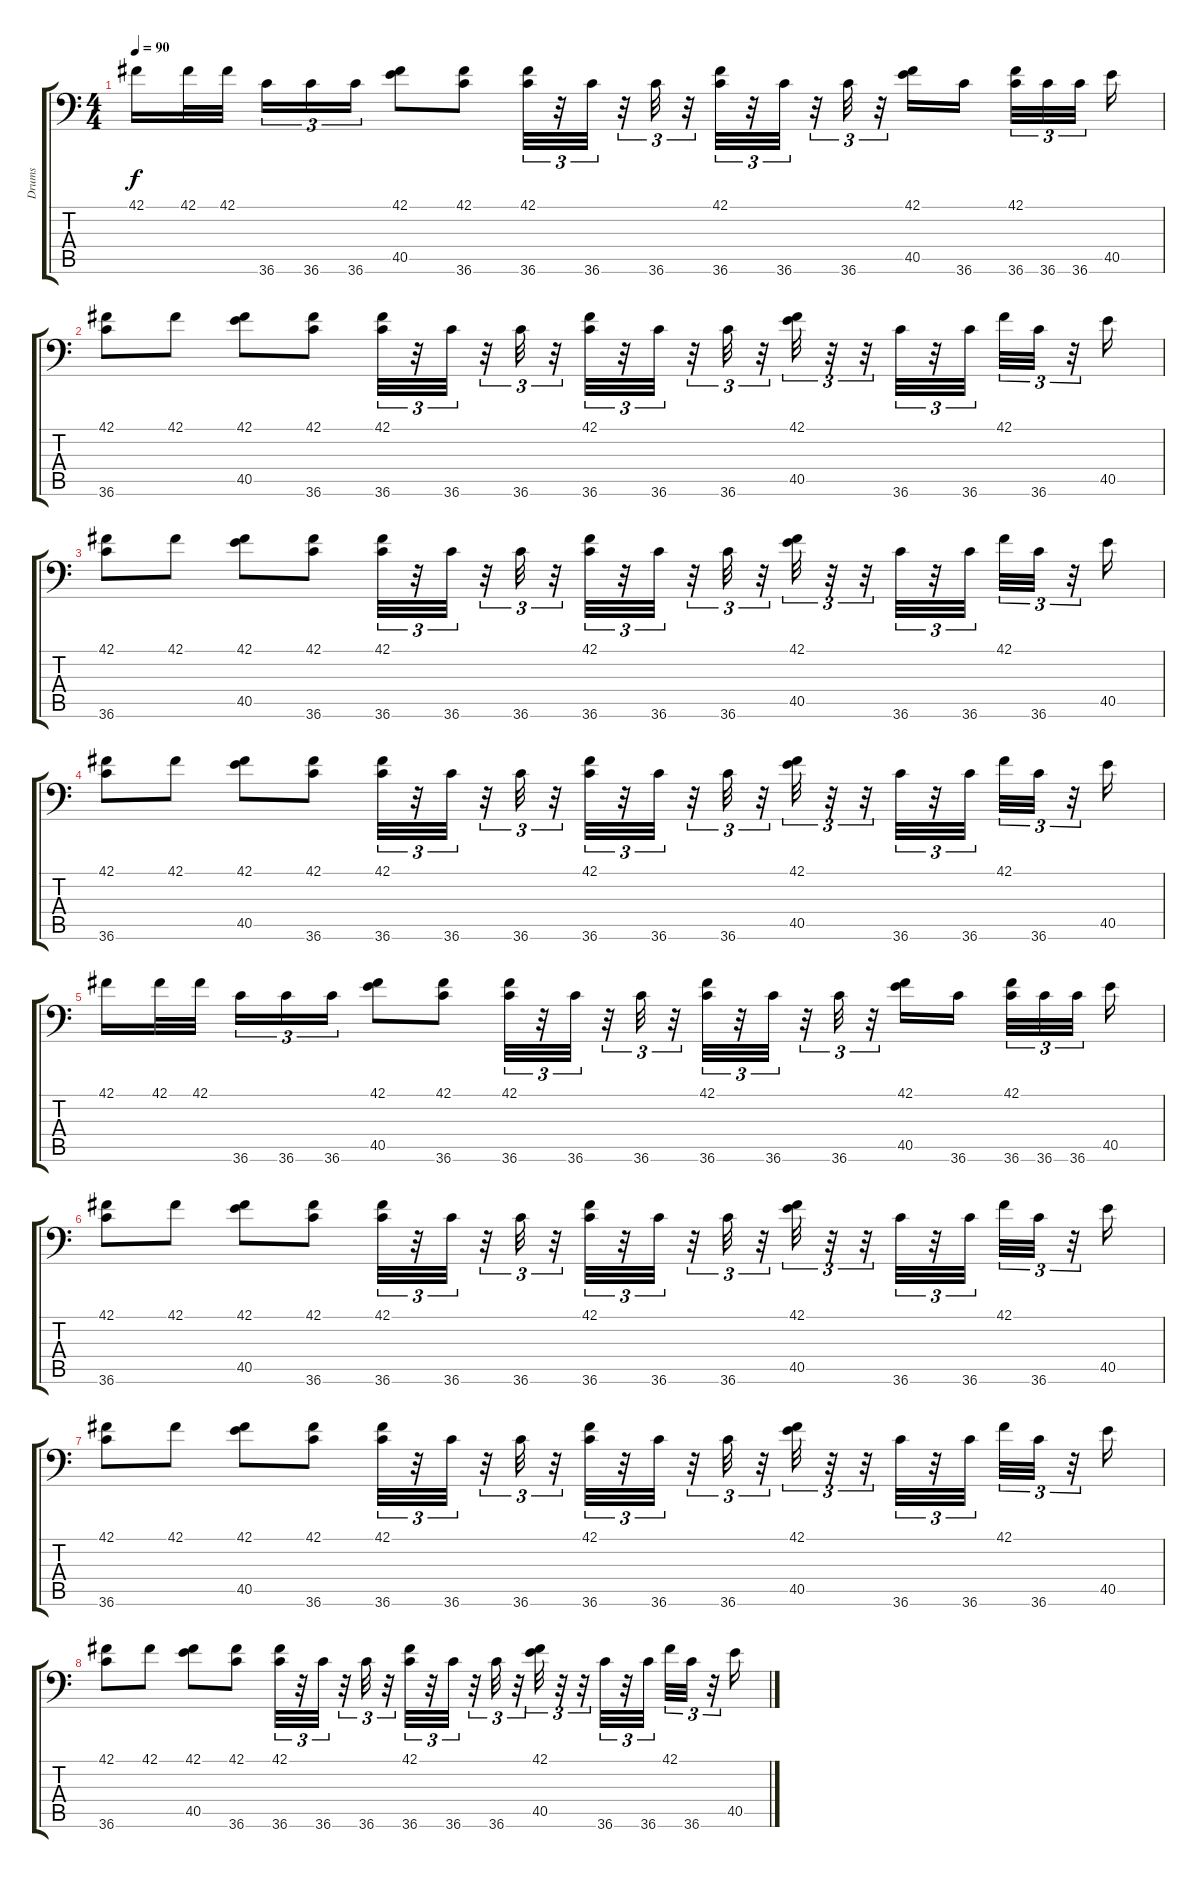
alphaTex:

\track ("Drums" "Drums") {instrument acousticgrandpiano}
\staff {score tabs}
\tuning (C-1 C-1 C-1 C-1 C-1 C-1) {hide}
\ts (4 4)
\tempo 90
\clef f4
\ks c
42.1.16{dy f} 42.1.32 42.1.32 36.6.16{tu (3 2)} 36.6.16{tu (3 2)} 36.6.16{tu (3 2)} (42.1 40.5).8 (42.1 36.6).8 (42.1 36.6).32{tu (3 2)} r.32{tu (3 2)} 36.6.32{tu (3 2)} r.32{tu (3 2)} 36.6.32{tu (3 2)} r.32{tu (3 2)} (42.1 36.6).32{tu (3 2)} r.32{tu (3 2)} 36.6.32{tu (3 2)} r.32{tu (3 2)} 36.6.32{tu (3 2)} r.32{tu (3 2)} (42.1 40.5).16 36.6.16 (42.1 36.6).32{tu (3 2)} 36.6.32{tu (3 2)} 36.6.32{tu (3 2)} 40.5.16 |
(42.1 36.6).8 42.1.8 (42.1 40.5).8 (42.1 36.6).8 (42.1 36.6).32{tu (3 2)} r.32{tu (3 2)} 36.6.32{tu (3 2)} r.32{tu (3 2)} 36.6.32{tu (3 2)} r.32{tu (3 2)} (42.1 36.6).32{tu (3 2)} r.32{tu (3 2)} 36.6.32{tu (3 2)} r.32{tu (3 2)} 36.6.32{tu (3 2)} r.32{tu (3 2)} (42.1 40.5).32{tu (3 2)} r.32{tu (3 2)} r.32{tu (3 2)} 36.6.32{tu (3 2)} r.32{tu (3 2)} 36.6.32{tu (3 2)} 42.1.32{tu (3 2)} 36.6.32{tu (3 2)} r.32{tu (3 2)} 40.5.16 |
(42.1 36.6).8 42.1.8 (42.1 40.5).8 (42.1 36.6).8 (42.1 36.6).32{tu (3 2)} r.32{tu (3 2)} 36.6.32{tu (3 2)} r.32{tu (3 2)} 36.6.32{tu (3 2)} r.32{tu (3 2)} (42.1 36.6).32{tu (3 2)} r.32{tu (3 2)} 36.6.32{tu (3 2)} r.32{tu (3 2)} 36.6.32{tu (3 2)} r.32{tu (3 2)} (42.1 40.5).32{tu (3 2)} r.32{tu (3 2)} r.32{tu (3 2)} 36.6.32{tu (3 2)} r.32{tu (3 2)} 36.6.32{tu (3 2)} 42.1.32{tu (3 2)} 36.6.32{tu (3 2)} r.32{tu (3 2)} 40.5.16 |
(42.1 36.6).8 42.1.8 (42.1 40.5).8 (42.1 36.6).8 (42.1 36.6).32{tu (3 2)} r.32{tu (3 2)} 36.6.32{tu (3 2)} r.32{tu (3 2)} 36.6.32{tu (3 2)} r.32{tu (3 2)} (42.1 36.6).32{tu (3 2)} r.32{tu (3 2)} 36.6.32{tu (3 2)} r.32{tu (3 2)} 36.6.32{tu (3 2)} r.32{tu (3 2)} (42.1 40.5).32{tu (3 2)} r.32{tu (3 2)} r.32{tu (3 2)} 36.6.32{tu (3 2)} r.32{tu (3 2)} 36.6.32{tu (3 2)} 42.1.32{tu (3 2)} 36.6.32{tu (3 2)} r.32{tu (3 2)} 40.5.16 |
42.1.16 42.1.32 42.1.32 36.6.16{tu (3 2)} 36.6.16{tu (3 2)} 36.6.16{tu (3 2)} (42.1 40.5).8 (42.1 36.6).8 (42.1 36.6).32{tu (3 2)} r.32{tu (3 2)} 36.6.32{tu (3 2)} r.32{tu (3 2)} 36.6.32{tu (3 2)} r.32{tu (3 2)} (42.1 36.6).32{tu (3 2)} r.32{tu (3 2)} 36.6.32{tu (3 2)} r.32{tu (3 2)} 36.6.32{tu (3 2)} r.32{tu (3 2)} (42.1 40.5).16 36.6.16 (42.1 36.6).32{tu (3 2)} 36.6.32{tu (3 2)} 36.6.32{tu (3 2)} 40.5.16 |
(42.1 36.6).8 42.1.8 (42.1 40.5).8 (42.1 36.6).8 (42.1 36.6).32{tu (3 2)} r.32{tu (3 2)} 36.6.32{tu (3 2)} r.32{tu (3 2)} 36.6.32{tu (3 2)} r.32{tu (3 2)} (42.1 36.6).32{tu (3 2)} r.32{tu (3 2)} 36.6.32{tu (3 2)} r.32{tu (3 2)} 36.6.32{tu (3 2)} r.32{tu (3 2)} (42.1 40.5).32{tu (3 2)} r.32{tu (3 2)} r.32{tu (3 2)} 36.6.32{tu (3 2)} r.32{tu (3 2)} 36.6.32{tu (3 2)} 42.1.32{tu (3 2)} 36.6.32{tu (3 2)} r.32{tu (3 2)} 40.5.16 |
(42.1 36.6).8 42.1.8 (42.1 40.5).8 (42.1 36.6).8 (42.1 36.6).32{tu (3 2)} r.32{tu (3 2)} 36.6.32{tu (3 2)} r.32{tu (3 2)} 36.6.32{tu (3 2)} r.32{tu (3 2)} (42.1 36.6).32{tu (3 2)} r.32{tu (3 2)} 36.6.32{tu (3 2)} r.32{tu (3 2)} 36.6.32{tu (3 2)} r.32{tu (3 2)} (42.1 40.5).32{tu (3 2)} r.32{tu (3 2)} r.32{tu (3 2)} 36.6.32{tu (3 2)} r.32{tu (3 2)} 36.6.32{tu (3 2)} 42.1.32{tu (3 2)} 36.6.32{tu (3 2)} r.32{tu (3 2)} 40.5.16 |
(42.1 36.6).8 42.1.8 (42.1 40.5).8 (42.1 36.6).8 (42.1 36.6).32{tu (3 2)} r.32{tu (3 2)} 36.6.32{tu (3 2)} r.32{tu (3 2)} 36.6.32{tu (3 2)} r.32{tu (3 2)} (42.1 36.6).32{tu (3 2)} r.32{tu (3 2)} 36.6.32{tu (3 2)} r.32{tu (3 2)} 36.6.32{tu (3 2)} r.32{tu (3 2)} (42.1 40.5).32{tu (3 2)} r.32{tu (3 2)} r.32{tu (3 2)} 36.6.32{tu (3 2)} r.32{tu (3 2)} 36.6.32{tu (3 2)} 42.1.32{tu (3 2)} 36.6.32{tu (3 2)} r.32{tu (3 2)} 40.5.16
